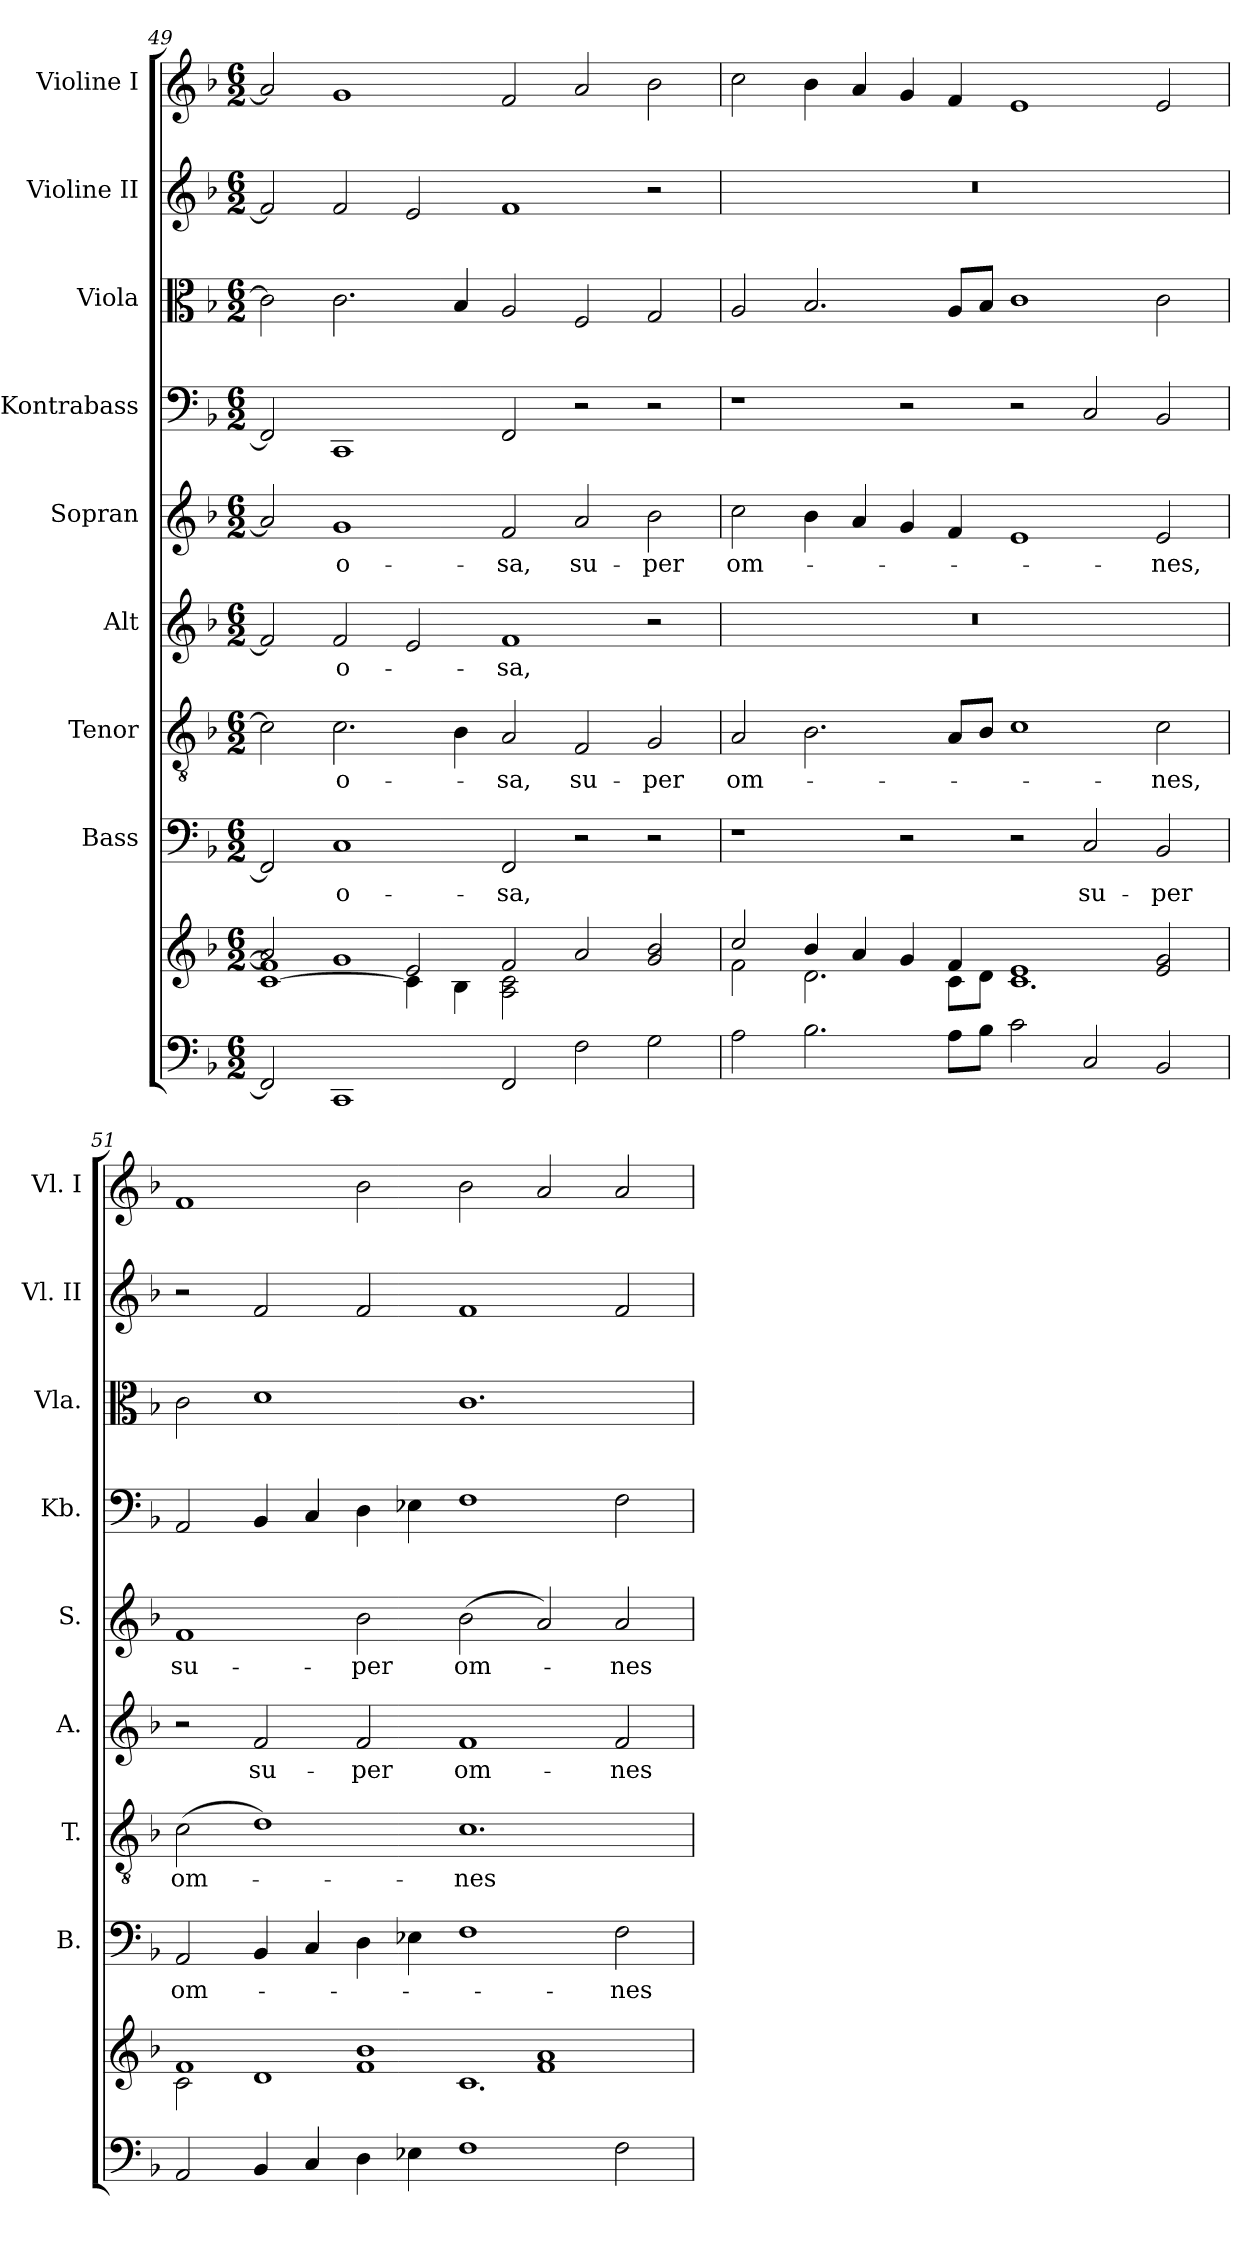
**kern	**kern	**kern	**text	**kern	**text	**kern	**text	**kern	**text	**kern	**kern	**kern	**kern
*part9	*part9	*part8	*part8	*part7	*part7	*part6	*part6	*part5	*part5	*part4	*part3	*part2	*part1
*staff10	*staff9	*staff8	*staff8	*staff7	*staff7	*staff6	*staff6	*staff5	*staff5	*staff4	*staff3	*staff2	*staff1
*	*	*I"Bass	*	*I"Tenor	*	*I"Alt	*	*I"Sopran	*	*I"Kontrabass	*I"Viola	*I"Violine II	*I"Violine I
*	*	*I'B.	*	*I'T.	*	*I'A.	*	*I'S.	*	*I'Kb.	*I'Vla.	*I'Vl. II	*I'Vl. I
!!LO:PB:g=z
*clefF4	*clefG2	*clefF4	*	*clefGv2	*	*clefG2	*	*clefG2	*	*clefF4	*clefC3	*clefG2	*clefG2
*	*	*	*	*	*	*	*	*	*	*ITrd7c12	*	*	*
*k[b-]	*k[b-]	*k[b-]	*	*k[b-]	*	*k[b-]	*	*k[b-]	*	*k[b-]	*k[b-]	*k[b-]	*k[b-]
*F:	*F:	*F:	*	*F:	*	*F:	*	*F:	*	*F:	*F:	*F:	*F:
*M6/2	*M6/2	*M6/2	*	*M6/2	*	*M6/2	*	*M6/2	*	*M6/2	*M6/2	*M6/2	*M6/2
=49	=49	=49	=49	=49	=49	=49	=49	=49	=49	=49	=49	=49	=49
*	*^	*	*	*	*	*	*	*	*	*	*	*	*
*	*	*^	*	*	*	*	*	*	*	*	*	*	*	*
2FF/]	2a/]	1f]	[<1c	2FF/]	.	2c\]	.	2f/]	.	2a/]	.	2FFF/]	2c\]	2f/]	2a/]
!	!	!	!	!	!LO:LY:b	!	!LO:LY:b	!	!LO:LY:b	!	!LO:LY:b	!	!	!	!
1CC	1g	.	.	1C	-o-	2.c\	-o-	2f/	-o-	1g	-o-	1CCC	2.c\	2f/	1g
.	.	2e/	4c\]	.	.	.	.	2e/	.	.	.	.	.	2e/	.
.	.	.	4B-\	.	.	4B-\	.	.	.	.	.	.	4B-/	.	.
!	!	!	!	!	!LO:LY:b	!	!LO:LY:b	!	!LO:LY:b	!	!LO:LY:b	!	!	!	!
2FF/	2f/	2A\ 2c\	1.ryy	2FF/	-sa,	2A/	-sa,	1f	-sa,	2f/	-sa,	2FFF/	2A/	1f	2f/
!	!	!	!	!	!	!	!LO:LY:b	!	!	!	!LO:LY:b	!	!	!	!
2F\	2a/	1ryy	.	2r	.	2F/	su-	.	.	2a/	su-	2r	2F/	.	2a/
!	!	!	!	!	!	!	!LO:LY:b	!	!	!	!LO:LY:b	!	!	!	!
2G\	2g/ 2b-/	.	.	2r	.	2G/	-per	2r	.	2b-\	-per	2r	2G/	2r	2b-\
*	*	*v	*v	*	*	*	*	*	*	*	*	*	*	*	*
=50	=50	=50	=50	=50	=50	=50	=50	=50	=50	=50	=50	=50	=50	=50
!	!	!	!	!	!	!LO:LY:b	!	!	!	!LO:LY:b	!	!	!	!
2A\	2cc/	2f\	1r	.	2A/	om-	0.r	.	2cc\	om-	1r	2A/	0.r	2cc\
2.B-\	4b-/	2.d\	.	.	2.B-\	.	.	.	4b-\	.	.	2.B-/	.	4b-\
.	4a/	.	.	.	.	.	.	.	4a/	.	.	.	.	4a/
.	4g/	.	2r	.	.	.	.	.	4g/	.	2r	.	.	4g/
8A\L	4f/	8c\L	.	.	8A/L	.	.	.	4f/	.	.	8A/L	.	4f/
8B-\J	.	8d\J	.	.	8B-/J	.	.	.	.	.	.	8B-/J	.	.
2c\	1e	1.c	2r	.	1c	.	.	.	1e	.	2r	1c	.	1e
!	!	!	!	!LO:LY:b	!	!	!	!	!	!	!	!	!	!
2C/	.	.	2C/	su-	.	.	.	.	.	.	2CC/	.	.	.
!	!	!	!	!LO:LY:b	!	!LO:LY:b	!	!	!	!LO:LY:b	!	!	!	!
2BB-/	2e/ 2g/	.	2BB-/	-per	2c\	-nes,	.	.	2e/	-nes,	2BBB-/	2c\	.	2e/
!!LO:PB:g=z
=51	=51	=51	=51	=51	=51	=51	=51	=51	=51	=51	=51	=51	=51	=51
!	!	!	!	!LO:LY:b	!	!LO:LY:b	!	!	!	!LO:LY:b	!	!	!	!
2AA/	1f	2c\	2AA/	om-	(>2c\	om-	2r	.	1f	su-	2AAA/	2c\	2r	1f
!	!	!	!	!	!	!	!	!LO:LY:b	!	!	!	!	!	!
4BB-/	.	1d	4BB-/	.	1d)	.	2f/	su-	.	.	4BBB-/	1d	2f/	.
4C/	.	.	4C/	.	.	.	.	.	.	.	4CC/	.	.	.
!	!	!	!	!	!	!	!	!LO:LY:b	!	!LO:LY:b	!	!	!	!
4D\	1f 1b-	.	4D\	.	.	.	2f/	-per	2b-\	-per	4DD\	.	2f/	2b-\
4E-X\	.	.	4E-X\	.	.	.	.	.	.	.	4EE-X\	.	.	.
!	!	!	!	!	!	!LO:LY:b	!	!LO:LY:b	!	!LO:LY:b	!	!	!	!
1F	.	1.c	1F	.	1.c	-nes	1f	om-	(>2b-\	om-	1FF	1.c	1f	2b-\
.	1f 1a	.	.	.	.	.	.	.	2a/)	.	.	.	.	2a/
!	!	!	!	!LO:LY:b	!	!	!	!LO:LY:b	!	!LO:LY:b	!	!	!	!
2F\	.	.	2F\	-nes	.	.	2f/	-nes	2a/	-nes	2FF\	.	2f/	2a/
*	*v	*v	*	*	*	*	*	*	*	*	*	*	*	*
=	=	=	=	=	=	=	=	=	=	=	=	=	=
*-	*-	*-	*-	*-	*-	*-	*-	*-	*-	*-	*-	*-	*-
